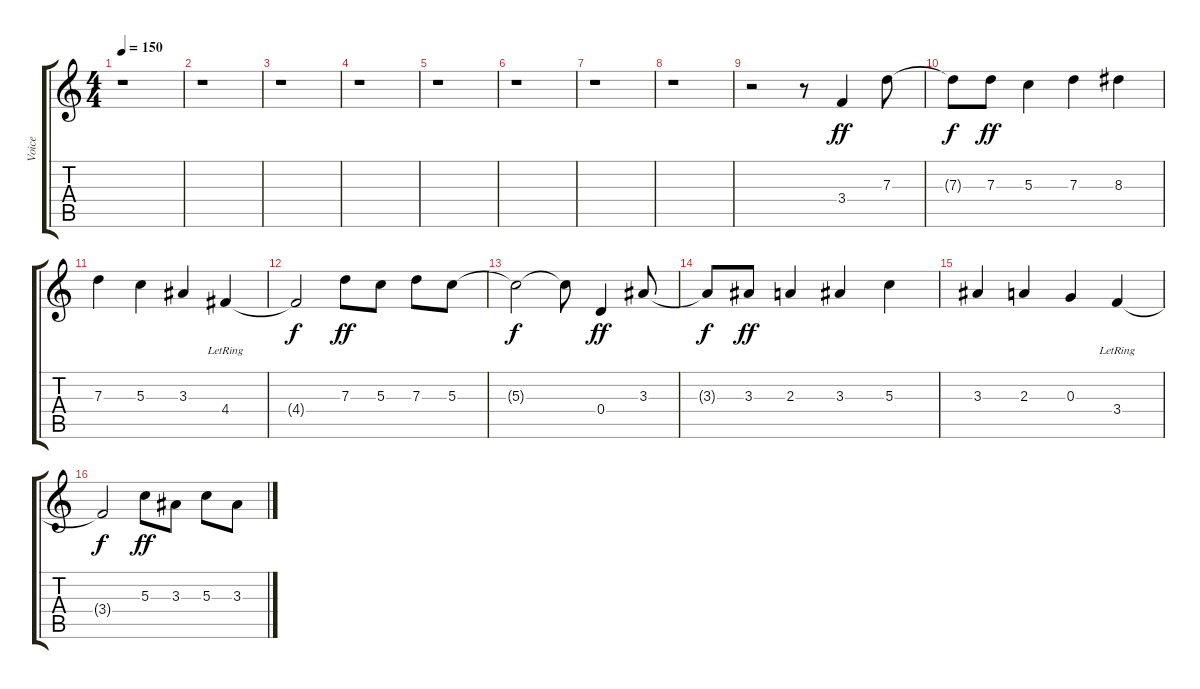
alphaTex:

\track ("Voice" "Voice") {instrument lead2sawtooth}
\staff {score tabs}
\tuning (E5 B4 G4 D4 A3 E3) {hide}
\ts (4 4)
\tempo 150
\clef g2
\ks c
r.1{dy ff instrument lead2sawtooth} |
r.1 |
r.1 |
r.1 |
r.1 |
r.1 |
r.1 |
r.1 |
r.2 r.8 3.4.4 7.3.8 |
7.3{t}.8{dy f} 7.3.8{dy ff} 5.3.4 7.3.4 8.3.4 |
7.3.4 5.3.4 3.3.4 4.4{lr}.4 |
4.4{t}.2{dy f} 7.3.8{dy ff} 5.3.8 7.3.8 5.3.8 |
5.3{t}.2{dy f} 5.3{t}.8 0.4.4{dy ff} 3.3.8 |
3.3{t}.8{dy f} 3.3.8{dy ff} 2.3.4 3.3.4 5.3.4 |
3.3.4 2.3.4 0.3.4 3.4{lr}.4 |
3.4{t}.2{dy f} 5.3.8{dy ff} 3.3.8 5.3.8 3.3.8
